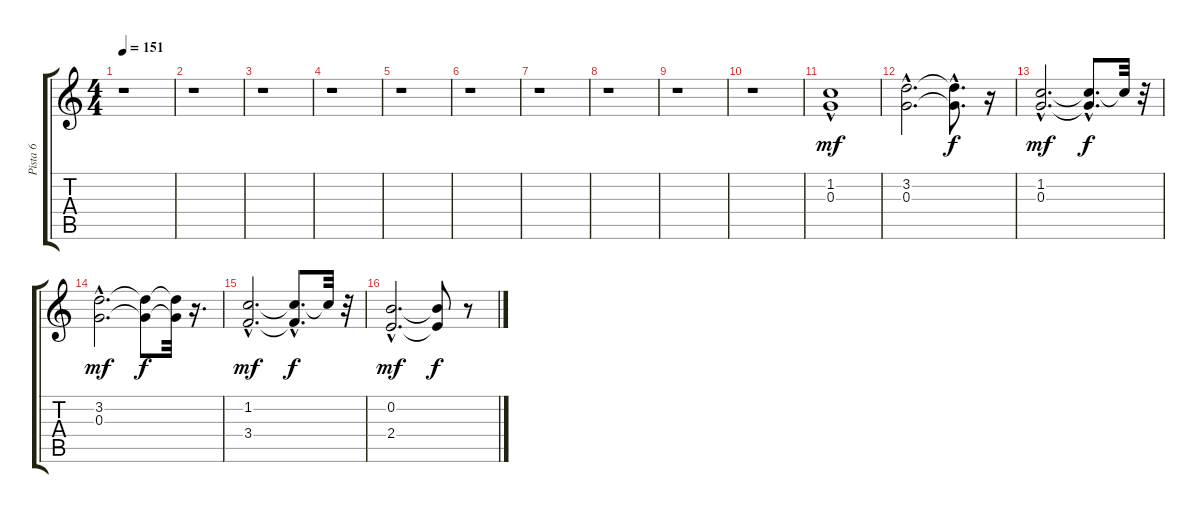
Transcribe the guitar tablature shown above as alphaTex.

\track ("Pista 6" "Pista 6") {instrument distortionguitar}
\staff {score tabs}
\tuning (E4 B3 G3 D3 A2 E2) {hide}
\ts (4 4)
\tempo 151
\clef g2
\ks c
r.1{dy f} |
r.1 |
r.1 |
r.1 |
r.1 |
r.1 |
r.1 |
r.1 |
r.1 |
r.1 |
(1.2 0.3{hac}).1{dy mf} |
(3.2{hac} 0.3{hac}).2{d} (3.2{hac t} 0.3{hac t}).8{d dy f} r.16 |
(1.2{hac} 0.3{hac}).2{d dy mf} (1.2{hac t} 0.3{hac t}).8{d dy f} 1.2{t}.32 r.32 |
(3.2{hac} 0.3{hac}).2{d dy mf} (3.2{t} 0.3{t}).8{dy f} (3.2{t} 0.3{t}).32 r.16{d} |
(1.2{hac} 3.4{hac}).2{d dy mf} (1.2{hac t} 3.4{hac t}).8{d dy f} 1.2{t}.32 r.32 |
(0.2{hac} 2.4{hac}).2{d dy mf} (0.2{t} 2.4{t}).8{dy f} r.8
